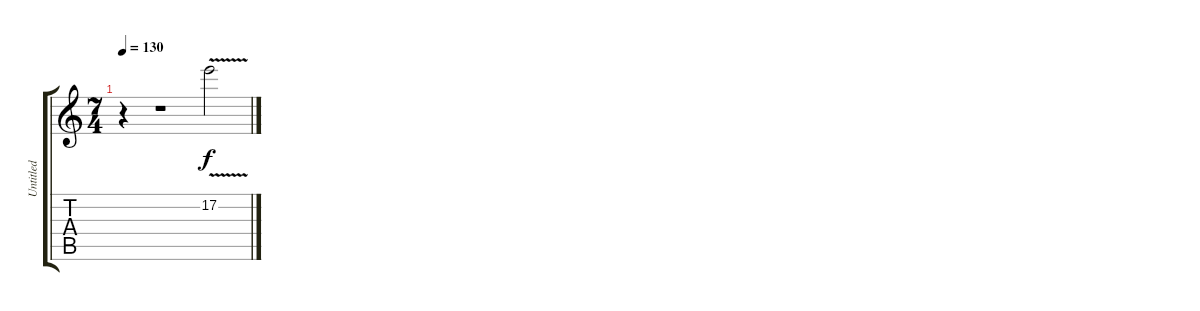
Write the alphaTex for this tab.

\track ("Untitled" "Untitled") {instrument distortionguitar}
\staff {score tabs}
\tuning (E4 B3 G3 D3 A2 E2) {hide}
\ts (7 4)
\tempo 130
\clef g2
\ks c
r.4{dy f} r.1 17.2{v}.2
